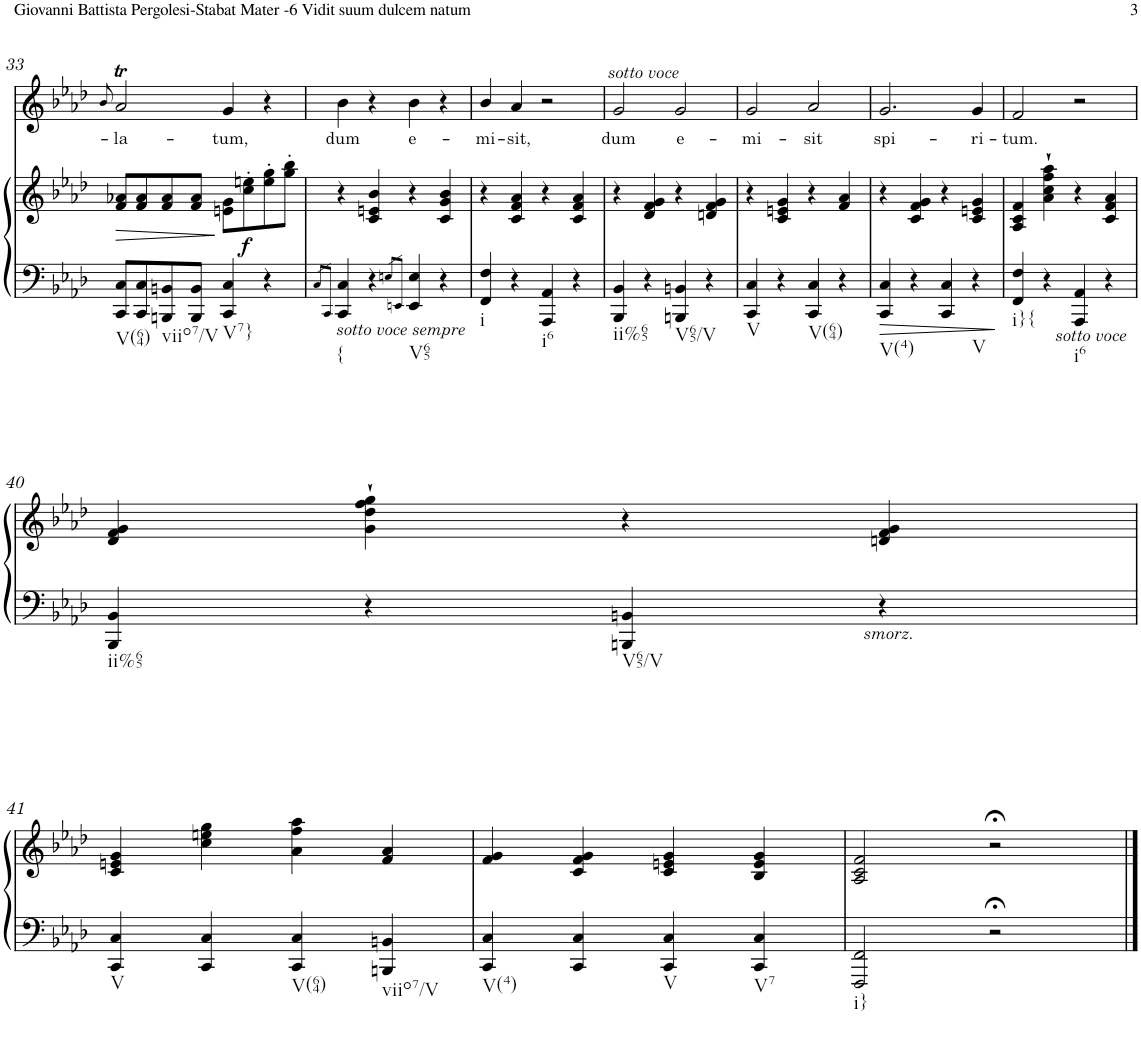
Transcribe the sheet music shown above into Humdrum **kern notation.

**kern	**kern	**dynam	**kern	**text	**dynam
*part2	*part2	*part2	*part1	*part1	*part1
*staff3	*staff2	*staff2/3	*staff1	*staff1	*staff1
*I"Violino I/II Viola Violoncello Contrabasso e organo	*	*	*I"Soprano	*	*
!!LO:PB:g=z
*clefF4	*clefG2	*	*clefG2	*	*
*k[b-e-a-d-]	*k[b-e-a-d-]	*	*k[b-e-a-d-]	*	*
*M4/4	*M4/4	*	*M4/4	*	*
*met(c)	*met(c)	*	*met(c)	*	*
=33	=33	=33	=33	=33	=33
.	.	.	8qb-/	.	.
!LO:TX:b:t=V(64)	!	!	!	!	!
!	!	!LO:HP:b	!	!LO:LY:b	!
8CC/ 8C/L	8f/ 8a-X/L	>	2a-T/	-la-	.
8CC/ 8C/	8f/ 8a-/	.	.	.	.
!LO:TX:b:t=viio7/V	!	!	!	!	!
8BBBn/ 8BBn/	8f/ 8a-/	.	.	.	.
8BBB/ 8BB/J	8f/ 8a-/J	.	.	.	.
!LO:TX:b:t=V7}	!	!	!	!	!
!	!	!	!	!LO:LY:b	!
4CC/ 4C/	8en\ 8g\L	]	4g/	-tum,	.
!	!	!LO:DY:b	!	!	!
.	8cc\' 8een\'	f	.	.	.
4r	8ee\' 8gg\'	.	4r	.	.
.	8gg\' 8bb-\'J	.	.	.	.
=34	=34	=34	=34	=34	=34
8qC/L	.	.	.	.	.
8qCC/J	.	.	.	.	.
!LO:TX:b:t={	!	!	!	!	!
!	!	!LO:DY:b=2	!	!LO:LY:b	!
4CC/ 4C/	4r	other-dynamics	4b-\	dum	.
4r	4c/ 4en/ 4b-/	.	4r	.	.
8qEn/L	.	.	.	.	.
8qEEn/J	.	.	.	.	.
!LO:TX:b:t=V65	!	!	!	!	!
!	!	!	!	!LO:LY:b	!
4EE/ 4E/	4r	.	4b-\	e-	.
4r	4c/ 4g/ 4b-/	.	4r	.	.
=35	=35	=35	=35	=35	=35
!LO:TX:b:t=i	!	!	!	!	!
!	!	!	!	!LO:LY:b	!
4FF/ 4F/	4r	.	4b-/	-mi-	.
!	!	!	!	!LO:LY:b	!
4r	4c/ 4f/ 4a-/	.	4a-/	-sit,	.
!LO:TX:b:t=i6	!	!	!	!	!
4AAA-/ 4AA-/	4r	.	2r	.	.
4r	4c/ 4f/ 4a-/	.	.	.	.
=36	=36	=36	=36	=36	=36
!LO:TX:b:t=ii%65	!	!	!	!	!
!	!	!	!	!LO:LY:b	!LO:DY:a
4BBB-/ 4BB-/	4r	.	2g/	dum	other-dynamics
4r	4d-/ 4f/ 4g/	.	.	.	.
!LO:TX:b:t=V65/V	!	!	!	!	!
!	!	!	!	!LO:LY:b	!
4BBBn/ 4BBn/	4r	.	2g/	e-	.
4r	4dn/ 4f/ 4g/	.	.	.	.
=37	=37	=37	=37	=37	=37
!LO:TX:b:t=V	!	!	!	!	!
!	!	!	!	!LO:LY:b	!
4CC/ 4C/	4r	.	2g/	-mi-	.
4r	4c/ 4en/ 4g/	.	.	.	.
!LO:TX:b:t=V(64)	!	!	!	!	!
!	!	!	!	!LO:LY:b	!
4CC/ 4C/	4r	.	2a-/	-sit	.
4r	4f/ 4a-/	.	.	.	.
=38	=38	=38	=38	=38	=38
!LO:TX:b:t=V(4)	!	!	!	!	!
!	!	!	!	!LO:LY:b	!
4CC/ 4C/	4r	.	2.g/	spi-	.
4r	4c/ 4f/ 4g/	.	.	.	.
4CC/ 4C/	4r	.	.	.	.
!LO:TX:b:t=V	!	!	!	!	!
!	!	!	!	!LO:LY:b	!
4r	4c/ 4en/ 4g/	.	4g/	-ri-	.
=39	=39	=39	=39	=39	=39
!LO:TX:b:t=i}{	!	!	!	!	!
!	!	!	!	!LO:LY:b	!
4FF/ 4F/	4A-/ 4c/ 4f/	.	2f/	-tum.	.
4r	4a-\` 4cc\` 4ff\` 4aa-\`	.	.	.	.
!LO:TX:b:t=i6	!	!	!	!	!
!	!	!LO:DY:b=2	!	!	!
4AAA-/ 4AA-/	4r	other-dynamics	2r	.	.
4r	4c/ 4f/ 4a-/	.	.	.	.
!!LO:LB:g=z
=40	=40	=40	=40	=40	=40
!LO:TX:b:t=ii%65	!	!	!	!	!
4BBB-/ 4BB-/	4d-/ 4f/ 4g/	.	1r	.	.
4r	4g\` 4dd-\` 4ff\` 4gg\`	.	.	.	.
!LO:TX:b:t=V65/V	!	!	!	!	!
4BBBn/ 4BBn/	4r	.	.	.	.
!LO:TX:b:i:t=smorz.	!	!	!	!	!
4r	4dn/ 4f/ 4g/	.	.	.	.
!!LO:LB:g=z
=41	=41	=41	=41	=41	=41
!LO:TX:b:t=V	!	!	!	!	!
4CC/ 4C/	4c/ 4en/ 4g/	.	1r	.	.
4CC/ 4C/	4cc\ 4een\ 4gg\	.	.	.	.
!LO:TX:b:t=V(64)	!	!	!	!	!
4CC/ 4C/	4a-\ 4ff\ 4aa-\	.	.	.	.
!LO:TX:b:t=viio7/V	!	!	!	!	!
4BBBn/ 4BBn/	4f/ 4a-/	.	.	.	.
=42	=42	=42	=42	=42	=42
!LO:TX:b:t=V(4)	!	!	!	!	!
4CC/ 4C/	4f/ 4g/	.	1r	.	.
4CC/ 4C/	4c/ 4f/ 4g/	.	.	.	.
!LO:TX:b:t=V	!	!	!	!	!
4CC/ 4C/	4c/ 4en/ 4g/	.	.	.	.
!LO:TX:b:t=V7	!	!	!	!	!
4CC/ 4C/	4B-/ 4e/ 4g/	.	.	.	.
=43	=43	=43	=43	=43	=43
!LO:TX:b:t=i}	!	!	!	!	!
2FFF/ 2FF/	2A-/ 2c/ 2f/	.	1r;<	.	.
2r;<	2r;<	.	.	.	.
==	==	==	==	==	==
*-	*-	*-	*-	*-	*-
